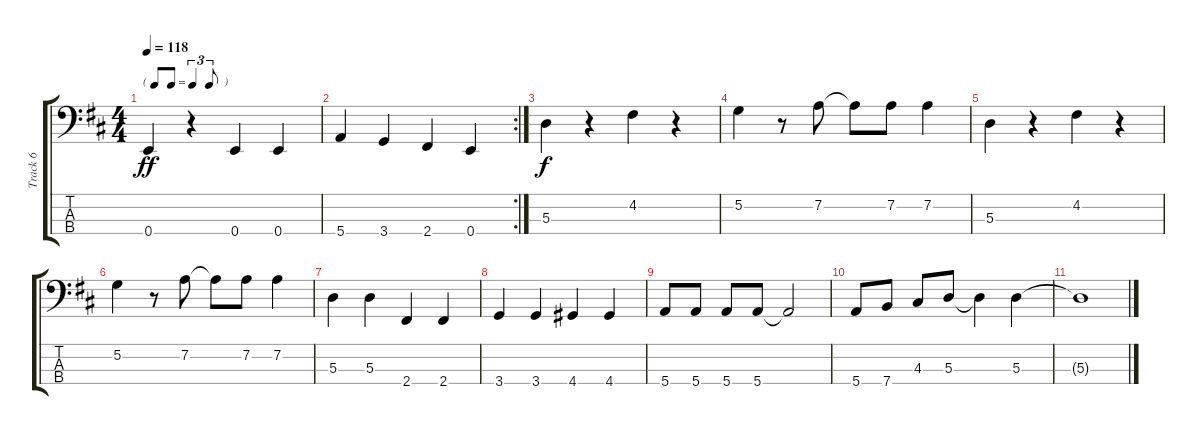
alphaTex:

\track ("Track 6" "Track 6") {instrument electricbassfinger}
\staff {score tabs}
\tuning (G2 D2 A1 E1) {hide}
\ts (4 4)
\tf triplet8th
\tempo 118
\clef f4
\ks d
0.4.4{dy ff} r.4 0.4.4 0.4.4 |
\rc 2
5.4.4 3.4.4 2.4.4 0.4.4 |
5.3.4{dy f} r.4 4.2.4 r.4 |
5.2.4 r.8 7.2.8 7.2{t}.8 7.2.8 7.2.4 |
5.3.4 r.4 4.2.4 r.4 |
5.2.4 r.8 7.2.8 7.2{t}.8 7.2.8 7.2.4 |
5.3.4 5.3.4 2.4.4 2.4.4 |
3.4.4 3.4.4 4.4.4 4.4.4 |
5.4.8 5.4.8 5.4.8 5.4.8 5.4{t}.2 |
5.4.8 7.4.8 4.3.8 5.3.8 5.3{t}.4 5.3.4 |
5.3{t}.1
